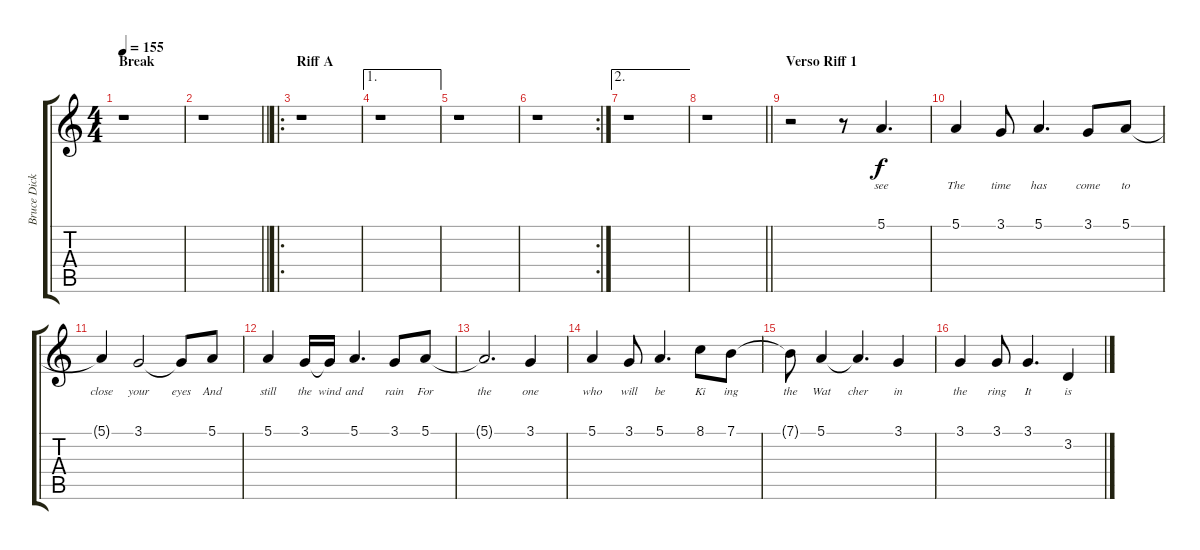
\track ("Bruce Dickinson" "Bruce Dick") {instrument lead2sawtooth}
\staff {score tabs}
\tuning (E4 B3 G3 D3 A2 E2) {hide}
\ts (4 4)
\section ("" "Break")
\tempo 155
\clef g2
\ks c
r.1{dy f} |
\barLineRight lightlight
r.1 |
\ro
\section ("" "Riff A")
r.1 |
\ae 1
r.1 |
r.1 |
\rc 2
r.1 |
\ae 2
r.1 |
\barLineRight lightlight
r.1 |
\section ("" "Verso Riff 1")
r.2 r.8 5.1.4{d lyrics (0 "see") lyrics (1 "") lyrics (2 "") lyrics (3 "") lyrics (4 "")} |
5.1.4{lyrics (0 "The") lyrics (1 "") lyrics (2 "") lyrics (3 "") lyrics (4 "")} 3.1.8{lyrics (0 "time") lyrics (1 "") lyrics (2 "") lyrics (3 "") lyrics (4 "")} 5.1.4{d lyrics (0 "has") lyrics (1 "") lyrics (2 "") lyrics (3 "") lyrics (4 "")} 3.1.8{lyrics (0 "come") lyrics (1 "") lyrics (2 "") lyrics (3 "") lyrics (4 "")} 5.1.8{lyrics (0 "to") lyrics (1 "") lyrics (2 "") lyrics (3 "") lyrics (4 "")} |
5.1{t}.4{lyrics (0 "close") lyrics (1 "") lyrics (2 "") lyrics (3 "") lyrics (4 "")} 3.1.2{lyrics (0 "your") lyrics (1 "") lyrics (2 "") lyrics (3 "") lyrics (4 "")} 3.1{t}.8{lyrics (0 "eyes") lyrics (1 "") lyrics (2 "") lyrics (3 "") lyrics (4 "")} 5.1.8{lyrics (0 "And") lyrics (1 "") lyrics (2 "") lyrics (3 "") lyrics (4 "")} |
5.1.4{lyrics (0 "still") lyrics (1 "") lyrics (2 "") lyrics (3 "") lyrics (4 "")} 3.1.16{lyrics (0 "the") lyrics (1 "") lyrics (2 "") lyrics (3 "") lyrics (4 "")} 3.1{t}.16{lyrics (0 "wind") lyrics (1 "") lyrics (2 "") lyrics (3 "") lyrics (4 "")} 5.1.4{d lyrics (0 "and") lyrics (1 "") lyrics (2 "") lyrics (3 "") lyrics (4 "")} 3.1.8{lyrics (0 "rain") lyrics (1 "") lyrics (2 "") lyrics (3 "") lyrics (4 "")} 5.1.8{lyrics (0 "For") lyrics (1 "") lyrics (2 "") lyrics (3 "") lyrics (4 "")} |
5.1{t}.2{d lyrics (0 "the") lyrics (1 "") lyrics (2 "") lyrics (3 "") lyrics (4 "")} 3.1.4{lyrics (0 "one") lyrics (1 "") lyrics (2 "") lyrics (3 "") lyrics (4 "")} |
5.1.4{lyrics (0 "who") lyrics (1 "") lyrics (2 "") lyrics (3 "") lyrics (4 "")} 3.1.8{lyrics (0 "will") lyrics (1 "") lyrics (2 "") lyrics (3 "") lyrics (4 "")} 5.1.4{d lyrics (0 "be") lyrics (1 "") lyrics (2 "") lyrics (3 "") lyrics (4 "")} 8.1.8{lyrics (0 "Ki") lyrics (1 "") lyrics (2 "") lyrics (3 "") lyrics (4 "")} 7.1.8{lyrics (0 "ing") lyrics (1 "") lyrics (2 "") lyrics (3 "") lyrics (4 "")} |
7.1{t}.8{lyrics (0 "the") lyrics (1 "") lyrics (2 "") lyrics (3 "") lyrics (4 "")} 5.1.4{lyrics (0 "Wat") lyrics (1 "") lyrics (2 "") lyrics (3 "") lyrics (4 "")} 5.1{t}.4{d lyrics (0 "cher") lyrics (1 "") lyrics (2 "") lyrics (3 "") lyrics (4 "")} 3.1.4{lyrics (0 "in") lyrics (1 "") lyrics (2 "") lyrics (3 "") lyrics (4 "")} |
3.1.4{lyrics (0 "the") lyrics (1 "") lyrics (2 "") lyrics (3 "") lyrics (4 "")} 3.1.8{lyrics (0 "ring") lyrics (1 "") lyrics (2 "") lyrics (3 "") lyrics (4 "")} 3.1.4{d lyrics (0 "It") lyrics (1 "") lyrics (2 "") lyrics (3 "") lyrics (4 "")} 3.2.4{lyrics (0 "is") lyrics (1 "") lyrics (2 "") lyrics (3 "") lyrics (4 "")}
